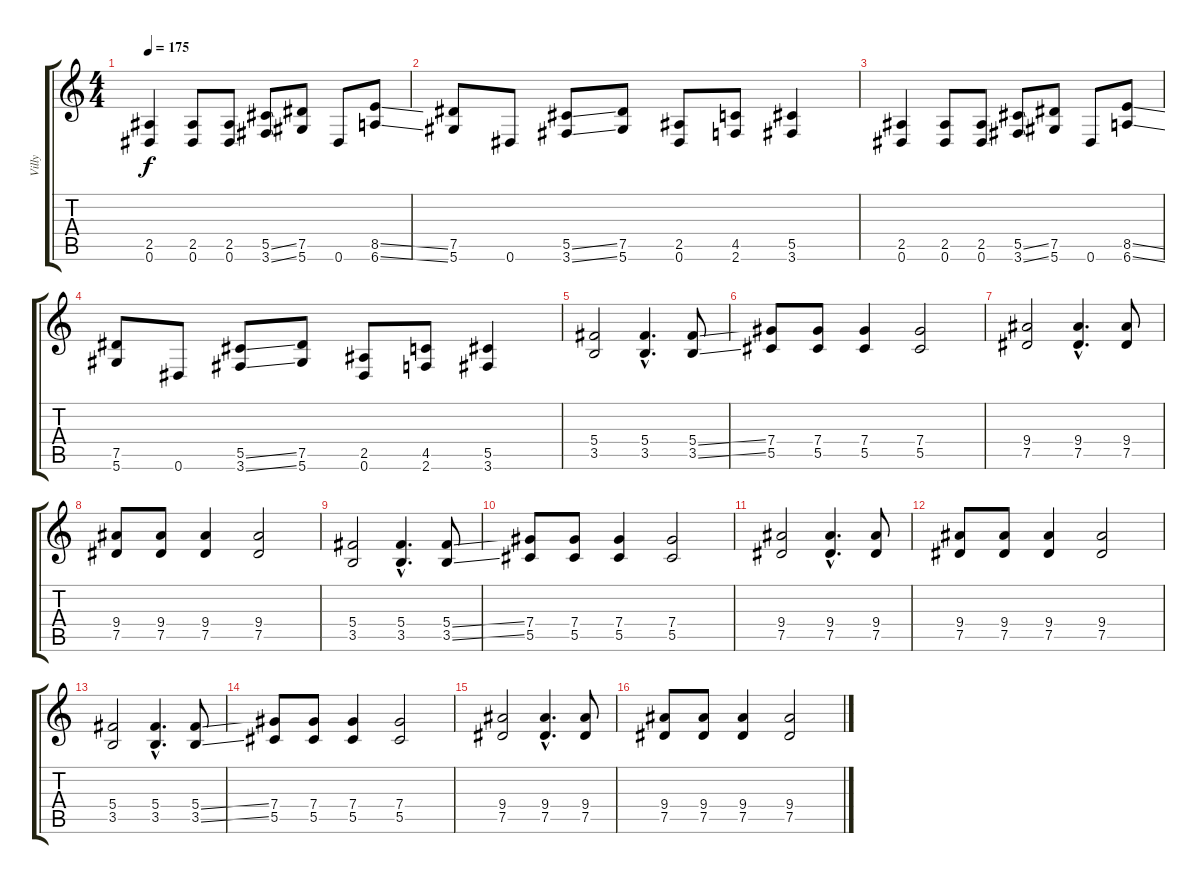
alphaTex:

\track ("Villy" "Villy") {instrument distortionguitar}
\staff {score tabs}
\tuning (Eb4 Bb3 Gb3 Db3 Ab2 Eb2) {hide}
\ts (4 4)
\tempo 175
\clef g2
\ks c
(2.5 0.6).4{dy f} (2.5 0.6).8 (2.5 0.6).8 (5.5{ss} 3.6{ss}).8 (7.5 5.6).8 0.6.8 (8.5{ss} 6.6{ss}).8 |
(7.5 5.6).8 0.6.8 (5.5{ss} 3.6{ss}).8 (7.5 5.6).8 (2.5 0.6).8 (4.5 2.6).8 (5.5 3.6).4 |
(2.5 0.6).4 (2.5 0.6).8 (2.5 0.6).8 (5.5{ss} 3.6{ss}).8 (7.5 5.6).8 0.6.8 (8.5{ss} 6.6{ss}).8 |
(7.5 5.6).8 0.6.8 (5.5{ss} 3.6{ss}).8 (7.5 5.6).8 (2.5 0.6).8 (4.5 2.6).8 (5.5 3.6).4 |
(5.4 3.5).2 (5.4{hac} 3.5{hac}).4{d} (5.4{ss} 3.5{ss}).8 |
(7.4 5.5).8 (7.4 5.5).8 (7.4 5.5).4 (7.4 5.5).2 |
(9.4 7.5).2 (9.4{hac} 7.5{hac}).4{d} (9.4 7.5).8 |
(9.4 7.5).8 (9.4 7.5).8 (9.4 7.5).4 (9.4 7.5).2 |
(5.4 3.5).2 (5.4{hac} 3.5{hac}).4{d} (5.4{ss} 3.5{ss}).8 |
(7.4 5.5).8 (7.4 5.5).8 (7.4 5.5).4 (7.4 5.5).2 |
(9.4 7.5).2 (9.4{hac} 7.5{hac}).4{d} (9.4 7.5).8 |
(9.4 7.5).8 (9.4 7.5).8 (9.4 7.5).4 (9.4 7.5).2 |
(5.4 3.5).2 (5.4{hac} 3.5{hac}).4{d} (5.4{ss} 3.5{ss}).8 |
(7.4 5.5).8 (7.4 5.5).8 (7.4 5.5).4 (7.4 5.5).2 |
(9.4 7.5).2 (9.4{hac} 7.5{hac}).4{d} (9.4 7.5).8 |
(9.4 7.5).8 (9.4 7.5).8 (9.4 7.5).4 (9.4 7.5).2
